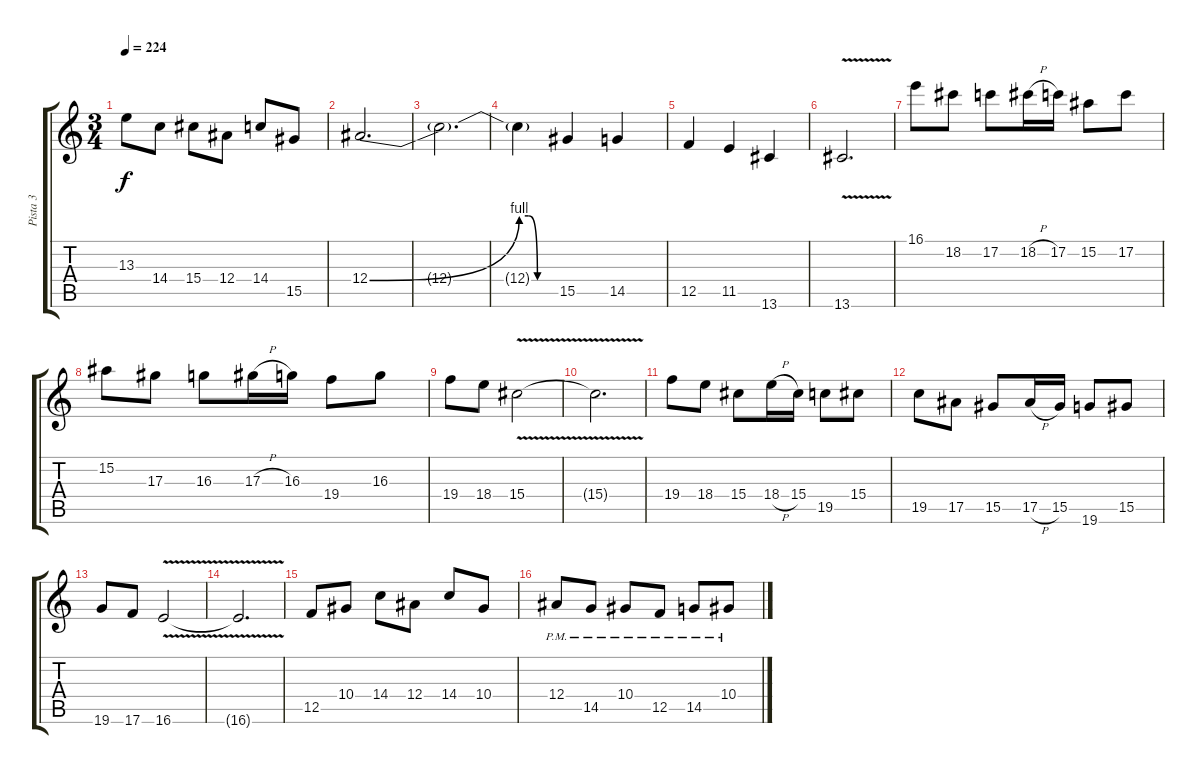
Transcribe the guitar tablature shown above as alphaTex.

\track ("Pista 3" "Pista 3") {instrument distortionguitar}
\staff {score tabs}
\tuning (C4 G3 Eb3 Bb2 F2 C2) {hide}
\ts (3 4)
\tempo 224
\clef g2
\ks c
13.3.8{dy f} 14.4.8 15.4.8 12.4.8 14.4.8 15.5.8 |
12.4{be (bend 0 0 60 4)}.2{d} |
12.4{t}.2{d} |
12.4{be (custom 0 4 15 4 30 0 60 0) t}.4 15.5.4 14.5.4 |
12.5.4 11.5.4 13.6.4 |
13.6{v}.2{d} |
16.1.8 18.2.8 17.2.8 18.2{h}.16 17.2.16 15.2.8 17.2.8 |
15.2.8 17.3.8 16.3.8 17.3{h}.16 16.3.16 19.4.8 16.3.8 |
19.4.8 18.4.8 15.4{v}.2 |
15.4{t}.2{d} |
19.4.8 18.4.8 15.4.8 18.4{h}.16 15.4.16 19.5.8 15.4.8 |
19.5.8 17.5.8 15.5.8 17.5{h}.16 15.5.16 19.6.8 15.5.8 |
19.6.8 17.6.8 16.6{v}.2 |
16.6{t}.2{d} |
12.5.8 10.4.8 14.4.8 12.4.8 14.4.8 10.4.8 |
12.4{pm}.8 14.5{pm}.8 10.4{pm}.8 12.5{pm}.8 14.5{pm}.8 10.4{pm}.8
